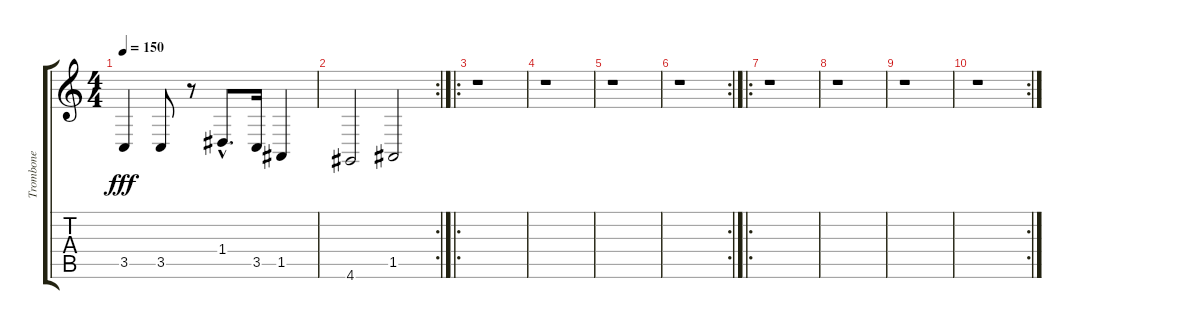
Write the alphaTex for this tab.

\track ("Trombone" "Trombone") {instrument trombone}
\staff {score tabs}
\tuning (E4 B3 G3 D3 A2 E2) {hide}
\ts (4 4)
\tempo 150
\clef g2
\ks c
3.5.4{dy fff} 3.5.8 r.8 1.4{hac}.8{d} 3.5.16 1.5.4 |
\rc 2
4.6.2 1.5.2 |
\ro
r.1 |
r.1 |
r.1 |
\rc 2
r.1 |
\ro
r.1 |
r.1 |
r.1 |
\rc 2
r.1
